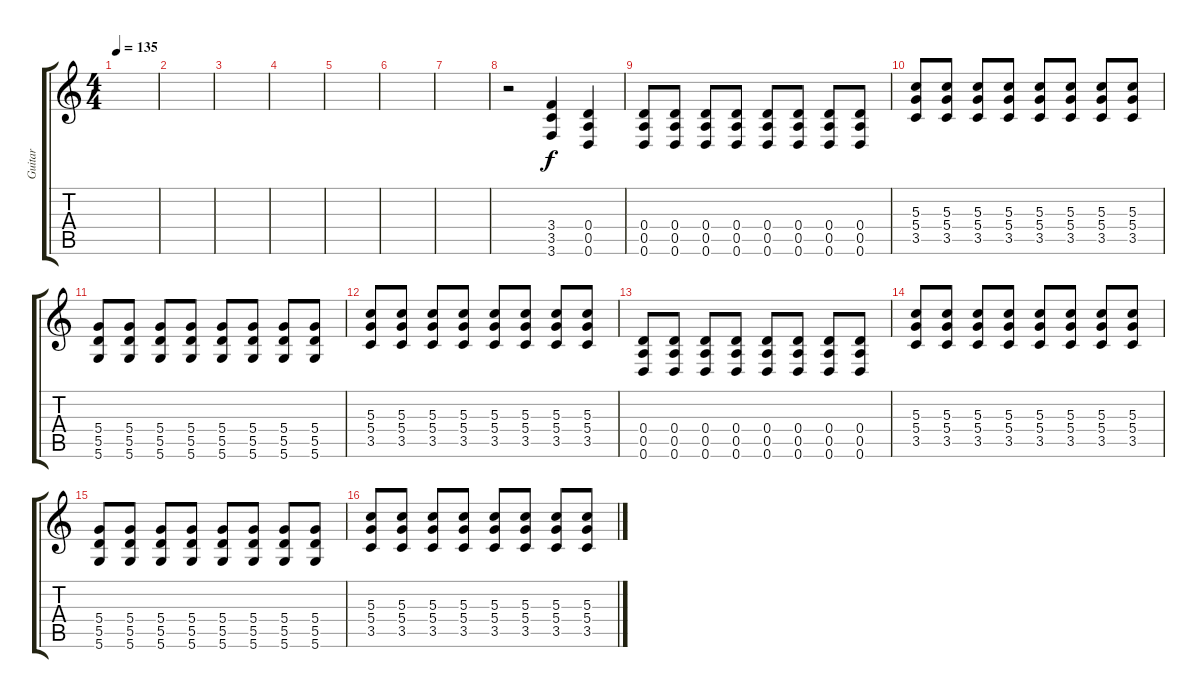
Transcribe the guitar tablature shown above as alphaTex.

\track ("Guitar" "Guitar") {instrument distortionguitar}
\staff {score tabs}
\tuning (E4 B3 G3 D3 A2 D2) {hide}
\ts (4 4)
\tempo 135
\clef g2
\ks c
|
|
|
|
|
|
|
r.2 (3.4 3.5 3.6).4 (0.4 0.5 0.6).4 |
(0.4 0.5 0.6).8 (0.4 0.5 0.6).8 (0.4 0.5 0.6).8 (0.4 0.5 0.6).8 (0.4 0.5 0.6).8 (0.4 0.5 0.6).8 (0.4 0.5 0.6).8 (0.4 0.5 0.6).8 |
(5.3 5.4 3.5).8 (5.3 5.4 3.5).8 (5.3 5.4 3.5).8 (5.3 5.4 3.5).8 (5.3 5.4 3.5).8 (5.3 5.4 3.5).8 (5.3 5.4 3.5).8 (5.3 5.4 3.5).8 |
(5.4 5.5 5.6).8 (5.4 5.5 5.6).8 (5.4 5.5 5.6).8 (5.4 5.5 5.6).8 (5.4 5.5 5.6).8 (5.4 5.5 5.6).8 (5.4 5.5 5.6).8 (5.4 5.5 5.6).8 |
(5.3 5.4 3.5).8 (5.3 5.4 3.5).8 (5.3 5.4 3.5).8 (5.3 5.4 3.5).8 (5.3 5.4 3.5).8 (5.3 5.4 3.5).8 (5.3 5.4 3.5).8 (5.3 5.4 3.5).8 |
(0.4 0.5 0.6).8 (0.4 0.5 0.6).8 (0.4 0.5 0.6).8 (0.4 0.5 0.6).8 (0.4 0.5 0.6).8 (0.4 0.5 0.6).8 (0.4 0.5 0.6).8 (0.4 0.5 0.6).8 |
(5.3 5.4 3.5).8 (5.3 5.4 3.5).8 (5.3 5.4 3.5).8 (5.3 5.4 3.5).8 (5.3 5.4 3.5).8 (5.3 5.4 3.5).8 (5.3 5.4 3.5).8 (5.3 5.4 3.5).8 |
(5.4 5.5 5.6).8 (5.4 5.5 5.6).8 (5.4 5.5 5.6).8 (5.4 5.5 5.6).8 (5.4 5.5 5.6).8 (5.4 5.5 5.6).8 (5.4 5.5 5.6).8 (5.4 5.5 5.6).8 |
(5.3 5.4 3.5).8 (5.3 5.4 3.5).8 (5.3 5.4 3.5).8 (5.3 5.4 3.5).8 (5.3 5.4 3.5).8 (5.3 5.4 3.5).8 (5.3 5.4 3.5).8 (5.3 5.4 3.5).8
